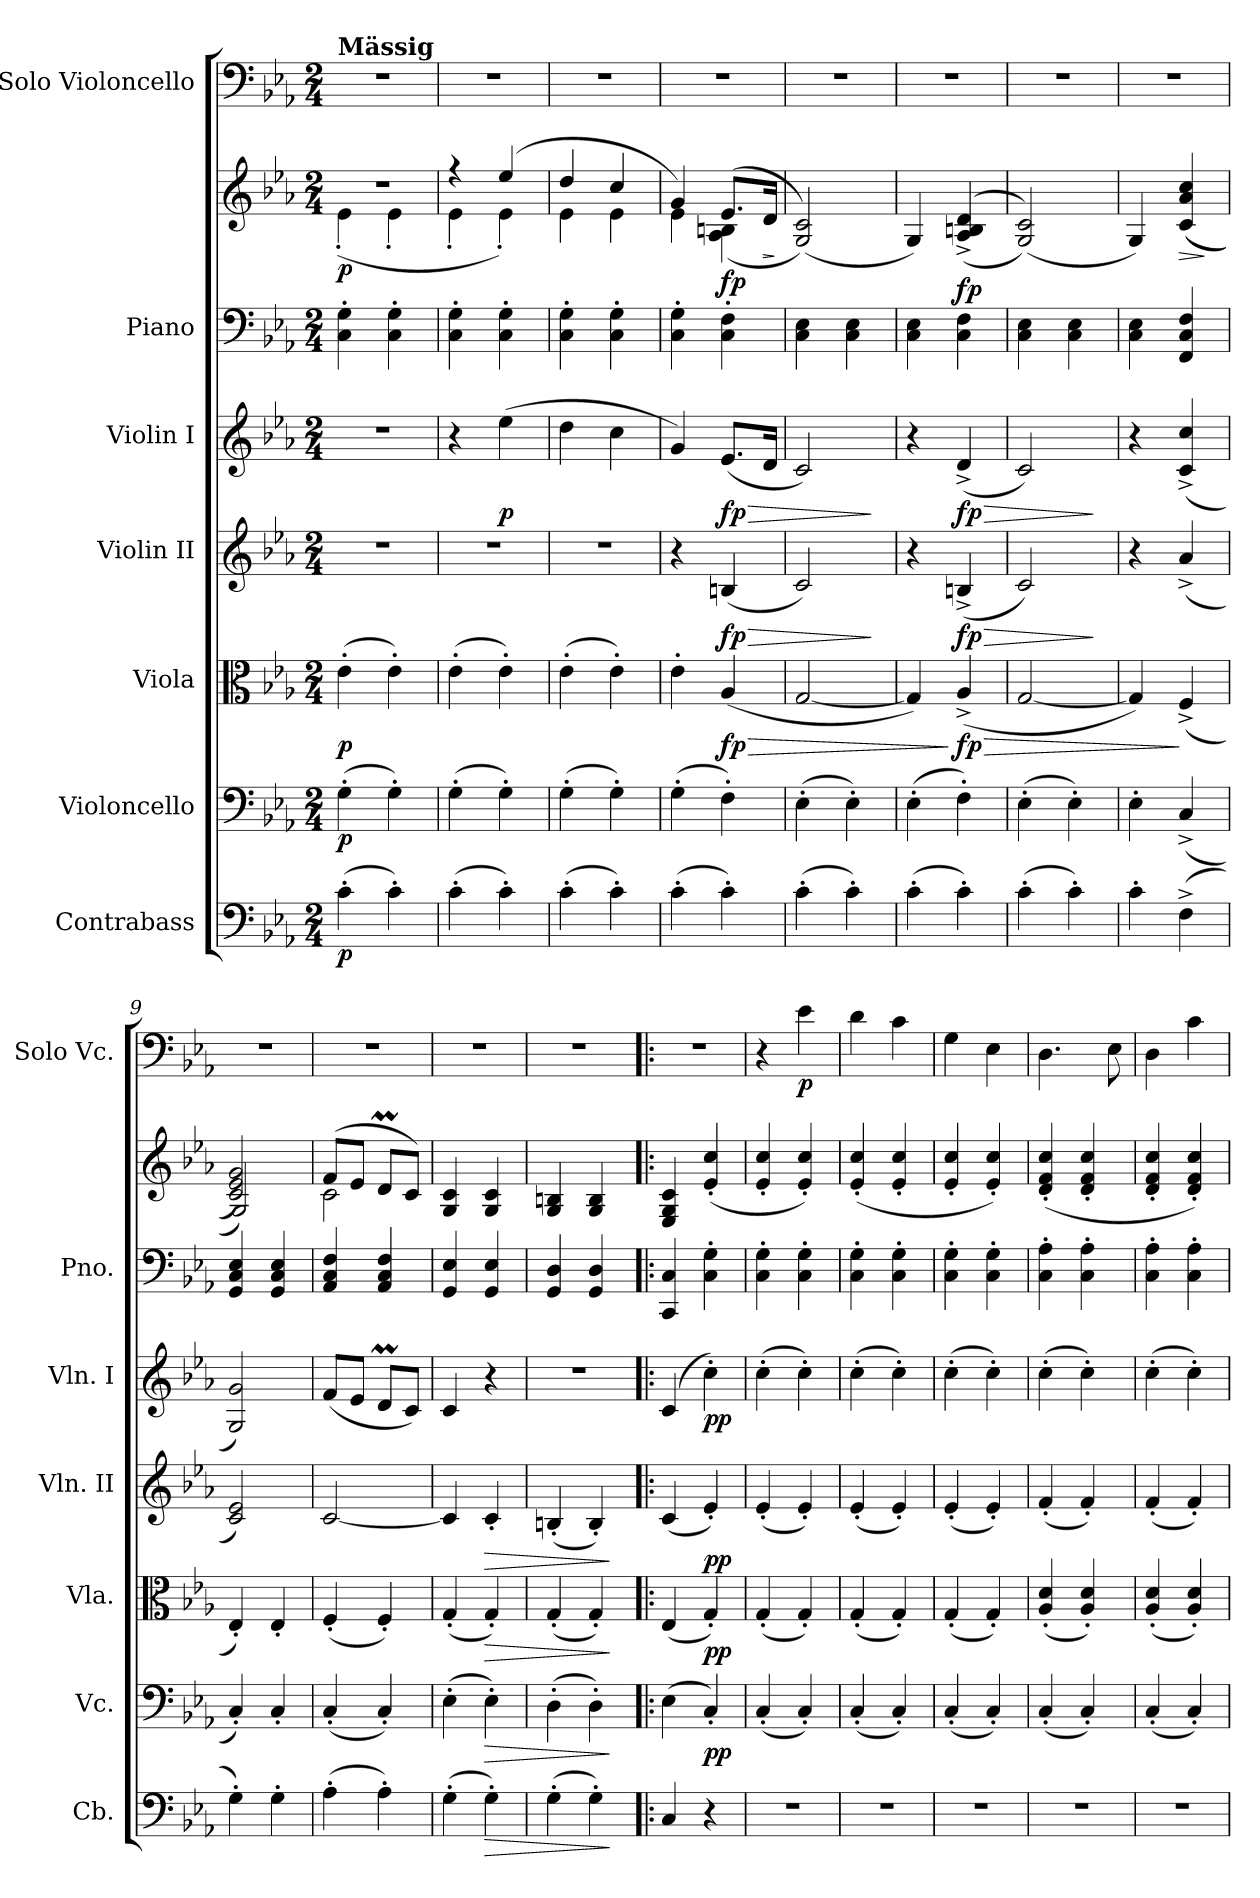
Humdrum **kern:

**kern	**dynam	**kern	**dynam	**kern	**dynam	**kern	**dynam	**kern	**dynam	**kern	**kern	**dynam	**kern	**dynam
*part7	*part7	*part6	*part6	*part5	*part5	*part4	*part4	*part3	*part3	*part2	*part2	*part2	*part1	*part1
*staff8	*staff8	*staff7	*staff7	*staff6	*staff6	*staff5	*staff5	*staff4	*staff4	*staff3	*staff2	*staff2/3	*staff1	*staff1
*I"Contrabass	*	*I"Violoncello	*	*I"Viola	*	*I"Violin II	*	*I"Violin I	*	*I"Piano	*	*	*I"Solo Violoncello	*
*I'Cb.	*	*I'Vc.	*	*I'Vla.	*	*I'Vln. II	*	*I'Vln. I	*	*I'Pno.	*	*	*I'Solo Vc.	*
*clefF4	*	*clefF4	*	*clefC3	*	*clefG2	*	*clefG2	*	*clefF4	*clefG2	*	*clefF4	*
*ITrd7c12	*	*	*	*	*	*	*	*	*	*	*	*	*	*
*k[b-e-a-]	*	*k[b-e-a-]	*	*k[b-e-a-]	*	*k[b-e-a-]	*	*k[b-e-a-]	*	*k[b-e-a-]	*k[b-e-a-]	*	*k[b-e-a-]	*
*M2/4	*	*M2/4	*	*M2/4	*	*M2/4	*	*M2/4	*	*M2/4	*M2/4	*	*M2/4	*
*MM96	*	*MM96	*	*MM96	*	*MM96	*	*MM96	*	*MM96	*MM96	*	*MM96	*
=1	=1	=1	=1	=1	=1	=1	=1	=1	=1	=1	=1	=1	=1	=1
*	*	*	*	*	*	*	*	*	*	*	*^	*	*	*
!	!	!	!	!	!	!	!	!	!	!	!	!	!	!LO:TX:a:B:t=Mässig	!
!	!LO:DY:b	!	!LO:DY:b	!	!LO:DY:b	!	!	!	!	!	!	!	!LO:DY:b	!	!
(>4C'\	p	(>4G'\	p	(>4e-'\	p	2r	.	2r	.	4C\' 4G\'	2r	(<4e-'\	p	2r	.
4C'\)	.	4G'\)	.	4e-'\)	.	.	.	.	.	4C\' 4G\'	.	4e-'\	.	.	.
=2	=2	=2	=2	=2	=2	=2	=2	=2	=2	=2	=2	=2	=2	=2	=2
(>4C'\	.	(>4G'\	.	(>4e-'\	.	2r	.	4r	.	4C\' 4G\'	4r	4e-'\	.	2r	.
!	!	!	!	!	!	!	!	!	!LO:DY:b	!	!	!	!	!	!
4C'\)	.	4G'\)	.	4e-'\)	.	.	.	(>4ee-\	p	4C\' 4G\'	(>4ee-/	4e-'\)	.	.	.
=3	=3	=3	=3	=3	=3	=3	=3	=3	=3	=3	=3	=3	=3	=3	=3
(>4C'\	.	(>4G'\	.	(>4e-'\	.	2r	.	4dd\	.	4C\' 4G\'	4dd/	4e-\	.	2r	.
4C'\)	.	4G'\)	.	4e-'\)	.	.	.	4cc\	.	4C\' 4G\'	4cc/	4e-\	.	.	.
=4	=4	=4	=4	=4	=4	=4	=4	=4	=4	=4	=4	=4	=4	=4	=4
(>4C'\	.	(>4G'\	.	4e-'\	.	4r	.	4g/)	.	4C\' 4G\'	4g/)	4e-\	.	2r	.
!	!	!	!	!	!LO:HP:b	!	!LO:HP:b	!	!LO:HP:b	!	!	!	!	!	!
!	!	!	!	!	!LO:DY:n=1:b	!	!LO:DY:n=1:b	!	!LO:DY:n=1:b	!	!	!	!LO:DY:b	!	!
4C'\)	.	4F'\)	.	(>4A-/	> fp	(<4Bn/	> fp	(<8.e-/L	> fp	4C\' 4F\'	(>8.e-/L	(<4A-\ 4Bn\	fp	.	.
!	!	!	!	!	!	!	!	!	!	!	!	!	!LO:HP:b	!	!
.	.	.	.	.	.	.	.	16d/Jk	.	.	16d/Jk	.	>	.	.
*	*	*	*	*	*	*	*	*	*	*	*v	*v	*	*	*
.	.	.	.	.	.	.	.	.	.	.	.	]	.	.
=5	=5	=5	=5	=5	=5	=5	=5	=5	=5	=5	=5	=5	=5	=5
(>4C'\	.	(>4E-'\	.	[2G/	.	2c/)	.	2c/)	.	4C\ 4E-\	(>2G/ 2c/))	.	2r	.
4C'\)	.	4E-'\)	.	.	.	.	.	.	.	4C\ 4E-\	.	.	.	.
.	.	.	.	.	.	.	]	.	]	.	.	.	.	.
=6	=6	=6	=6	=6	=6	=6	=6	=6	=6	=6	=6	=6	=6	=6
(>4C'\	.	(>4E-'\	.	4G/])	.	4r	.	4r	.	4C\ 4E-\	4G/)	.	2r	.
!	!	!	!	!	!LO:HP:n=1:b	!	!LO:HP:b	!	!LO:HP:b	!	!	!	!	!
!	!	!	!	!	!LO:DY:n=1:b	!	!LO:DY:n=1:b	!	!LO:DY:n=1:b	!	!	!LO:DY:a=2	!	!
4C'\)	.	4F'\)	.	(>4A-^/	] > fp	(<4Bn^/	> fp	(<4d^/	> fp	4C\ 4F\	(>(<4A-/^ 4Bn/^ 4d/^	fp	.	.
=7	=7	=7	=7	=7	=7	=7	=7	=7	=7	=7	=7	=7	=7	=7
(>4C'\	.	(>4E-'\	.	[2G/	.	2c/)	.	2c/)	.	4C\ 4E-\	(>2G/ 2c/))	.	2r	.
4C'\)	.	4E-'\)	.	.	.	.	.	.	.	4C\ 4E-\	.	.	.	.
.	.	.	.	.	.	.	]	.	]	.	.	.	.	.
=8	=8	=8	=8	=8	=8	=8	=8	=8	=8	=8	=8	=8	=8	=8
4C'\	.	4E-'\	.	4G/])	.	4r	.	4r	.	4C\ 4E-\	4G/)	.	2r	.
!	!	!	!	!	!	!	!	!	!	!	!	!LO:HP:b	!	!
(>4FF^\	.	(<4C^/	.	(<4F^/	]	(<4a-^/	.	(<4c/^ 4cc/^	.	4FF/ 4C/ 4F/	(>(<4c/ 4a-/ 4cc/	>	.	.
.	.	.	.	.	.	.	.	.	.	.	.	]	.	.
=9	=9	=9	=9	=9	=9	=9	=9	=9	=9	=9	=9	=9	=9	=9
*	*	*	*	*	*	*	*	*	*	*	*^	*	*	*
4GG'\)	.	4C'/)	.	4E-'/)	.	2c/ 2e-/)	.	2G/ 2g/)	.	4GG/ 4C/ 4E-/	2c/ 2e-/ 2g/)	2G/)	.	2r	.
4GG'\	.	4C'/	.	4E-'/	.	.	.	.	.	4GG/ 4C/ 4E-/	.	.	.	.	.
=10	=10	=10	=10	=10	=10	=10	=10	=10	=10	=10	=10	=10	=10	=10	=10
(>4AA-'\	.	(<4C'/	.	(<4F'/	.	[2c/	.	(<8f/L	.	4AA-/ 4C/ 4F/	(>8f/L	2c\	.	2r	.
.	.	.	.	.	.	.	.	8e-/J	.	.	8e-/J	.	.	.	.
4AA-'\)	.	4C'/)	.	4F'/)	.	.	.	8dm/L	.	4AA-/ 4C/ 4F/	8dm/L	.	.	.	.
.	.	.	.	.	.	.	.	8c/J)	.	.	8c/J)	.	.	.	.
*	*	*	*	*	*	*	*	*	*	*	*v	*v	*	*	*
=11	=11	=11	=11	=11	=11	=11	=11	=11	=11	=11	=11	=11	=11	=11
(>4GG'\	.	(>4E-'\	.	(<4G'/	.	4c/]	.	4c/	.	4GG/ 4E-/	4G/ 4c/	.	2r	.
!	!LO:HP:b	!	!LO:HP:b	!	!LO:HP:b	!	!LO:HP:b	!	!	!	!	!	!	!
4GG'\)	>	4E-'\)	>	4G'/)	>	4c'/	>	4r	.	4GG/ 4E-/	4G/ 4c/	.	.	.
=12	=12	=12	=12	=12	=12	=12	=12	=12	=12	=12	=12	=12	=12	=12
(>4GG'\	.	(>4D'\	.	(<4G'/	.	(<4Bn'/	.	2r	.	4GG/ 4D/	4G/ 4Bn/	.	2r	.
4GG'\)	.	4D'\)	.	4G'/)	.	4B'/)	.	.	.	4GG/ 4D/	4G/ 4B/	.	.	.
.	]	.	]	.	]	.	]	.	.	.	.	.	.	.
=13!|:	=13!|:	=13!|:	=13!|:	=13!|:	=13!|:	=13!|:	=13!|:	=13!|:	=13!|:	=13!|:	=13!|:	=13!|:	=13!|:	=13!|:
4CC/	.	(>4E-\	.	(<4E-/	.	(<4c/	.	(>4c/	.	4CC/ 4C/	4E-/ 4G/ 4c/	.	2r	.
!	!	!	!LO:DY:b	!	!LO:DY:b	!	!LO:DY:b	!	!LO:DY:b	!	!	!	!	!
4r	.	4C'/)	pp	4G'/)	pp	4e-'/)	pp	4cc'\)	pp	4C\' 4G\'	(<4e-/' 4cc/'	.	.	.
=14	=14	=14	=14	=14	=14	=14	=14	=14	=14	=14	=14	=14	=14	=14
2r	.	(<4C'/	.	(<4G'/	.	(<4e-'/	.	(>4cc'\	.	4C\' 4G\'	4e-/' 4cc/'	.	4r	.
!	!	!	!	!	!	!	!	!	!	!	!	!	!	!LO:DY:b
.	.	4C'/)	.	4G'/)	.	4e-'/)	.	4cc'\)	.	4C\' 4G\'	4e-/' 4cc/')	.	4e-\	p
=15	=15	=15	=15	=15	=15	=15	=15	=15	=15	=15	=15	=15	=15	=15
2r	.	(<4C'/	.	(<4G'/	.	(<4e-'/	.	(>4cc'\	.	4C\' 4G\'	(>4e-/' 4cc/'	.	4d\	.
.	.	4C'/)	.	4G'/)	.	4e-'/)	.	4cc'\)	.	4C\' 4G\'	4e-/' 4cc/'	.	4c\	.
=16	=16	=16	=16	=16	=16	=16	=16	=16	=16	=16	=16	=16	=16	=16
2r	.	(<4C'/	.	(<4G'/	.	(<4e-'/	.	(>4cc'\	.	4C\' 4G\'	4e-/' 4cc/'	.	4G\	.
.	.	4C'/)	.	4G'/)	.	4e-'/)	.	4cc'\)	.	4C\' 4G\'	4e-/' 4cc/')	.	4E-\	.
=17	=17	=17	=17	=17	=17	=17	=17	=17	=17	=17	=17	=17	=17	=17
2r	.	(<4C'/	.	(<4A-/' 4d/'	.	(<4f'/	.	(>4cc'\	.	4C\' 4A-\'	(>4d/' 4f/' 4cc/'	.	4.D\	.
.	.	4C'/)	.	4A-/' 4d/')	.	4f'/)	.	4cc'\)	.	4C\' 4A-\'	4d/' 4f/' 4cc/'	.	.	.
.	.	.	.	.	.	.	.	.	.	.	.	.	8E-\	.
=18	=18	=18	=18	=18	=18	=18	=18	=18	=18	=18	=18	=18	=18	=18
2r	.	(<4C'/	.	(<4A-/' 4d/'	.	(<4f'/	.	(>4cc'\	.	4C\' 4A-\'	4d/' 4f/' 4cc/'	.	4D\	.
.	.	4C'/)	.	4A-/' 4d/')	.	4f'/)	.	4cc'\)	.	4C\' 4A-\'	4d/' 4f/' 4cc/')	.	4c\	.
=	=	=	=	=	=	=	=	=	=	=	=	=	=	=
*-	*-	*-	*-	*-	*-	*-	*-	*-	*-	*-	*-	*-	*-	*-
